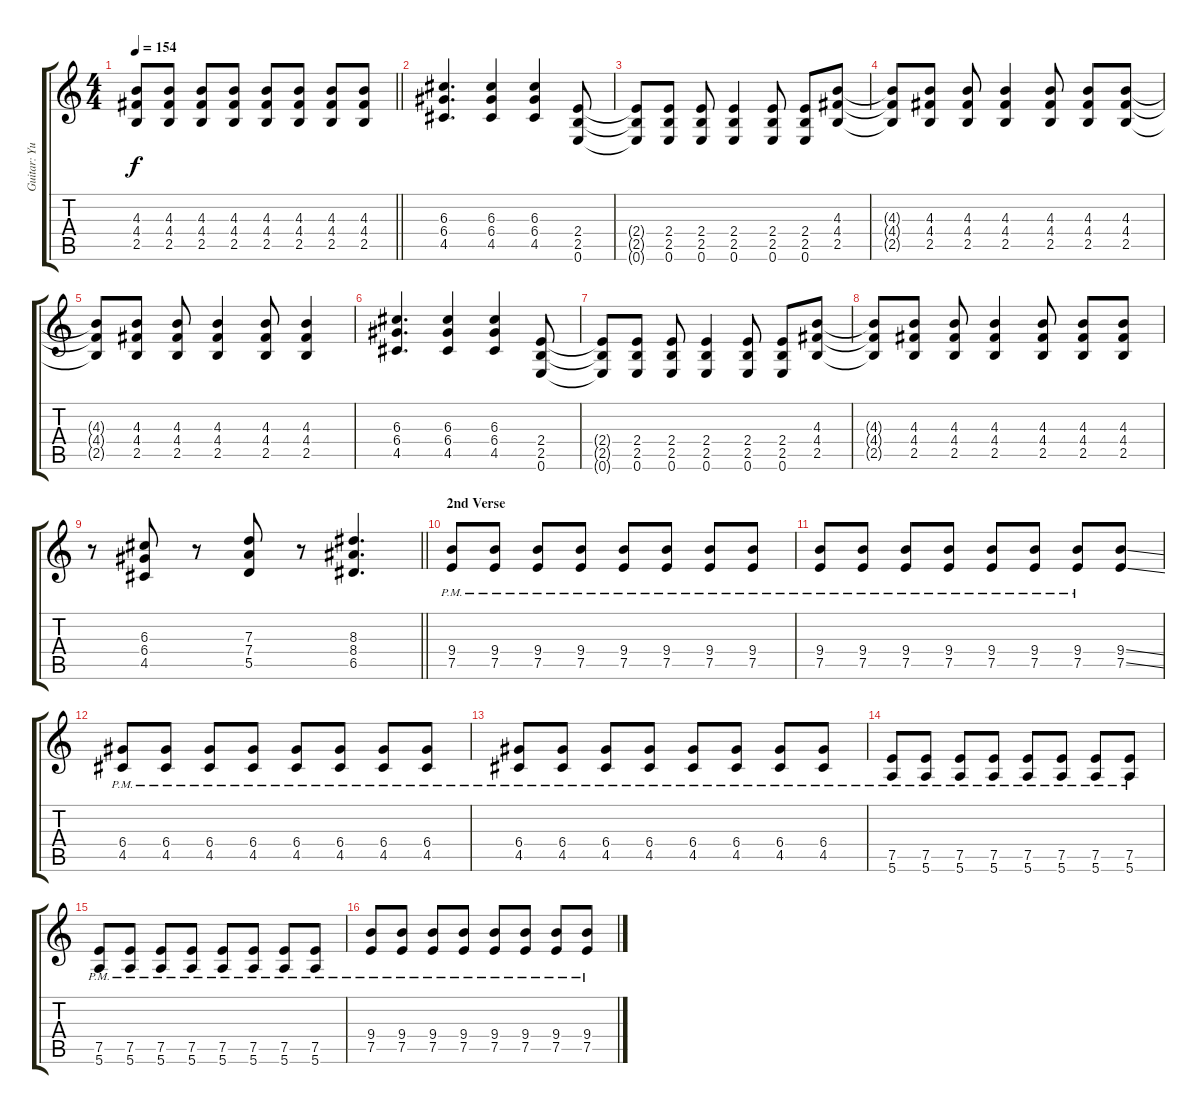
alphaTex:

\track ("Guitar: Yui Hirasawa" "Guitar: Yu") {instrument distortionguitar}
\staff {score tabs}
\tuning (E4 B3 G3 D3 A2 E2) {hide}
\ts (4 4)
\tempo 154
\clef g2
\barLineRight lightlight
\ks c
(4.3 4.4 2.5).8{dy f} (4.3 4.4 2.5).8 (4.3 4.4 2.5).8 (4.3 4.4 2.5).8 (4.3 4.4 2.5).8 (4.3 4.4 2.5).8 (4.3 4.4 2.5).8 (4.3 4.4 2.5).8 |
(6.3 6.4 4.5).4{d} (6.3 6.4 4.5).4 (6.3 6.4 4.5).4 (2.4 2.5 0.6).8 |
(2.4{t} 2.5{t} 0.6{t}).8 (2.4 2.5 0.6).8 (2.4 2.5 0.6).8 (2.4 2.5 0.6).4 (2.4 2.5 0.6).8 (2.4 2.5 0.6).8 (4.3 4.4 2.5).8 |
(4.3{t} 4.4{t} 2.5{t}).8 (4.3 4.4 2.5).8 (4.3 4.4 2.5).8 (4.3 4.4 2.5).4 (4.3 4.4 2.5).8 (4.3 4.4 2.5).8 (4.3 4.4 2.5).8 |
(4.3{t} 4.4{t} 2.5{t}).8 (4.3 4.4 2.5).8 (4.3 4.4 2.5).8 (4.3 4.4 2.5).4 (4.3 4.4 2.5).8 (4.3 4.4 2.5).4 |
(6.3 6.4 4.5).4{d} (6.3 6.4 4.5).4 (6.3 6.4 4.5).4 (2.4 2.5 0.6).8 |
(2.4{t} 2.5{t} 0.6{t}).8 (2.4 2.5 0.6).8 (2.4 2.5 0.6).8 (2.4 2.5 0.6).4 (2.4 2.5 0.6).8 (2.4 2.5 0.6).8 (4.3 4.4 2.5).8 |
(4.3{t} 4.4{t} 2.5{t}).8 (4.3 4.4 2.5).8 (4.3 4.4 2.5).8 (4.3 4.4 2.5).4 (4.3 4.4 2.5).8 (4.3 4.4 2.5).8 (4.3 4.4 2.5).8 |
\barLineRight lightlight
r.8 (6.3 6.4 4.5).8 r.8 (7.3 7.4 5.5).8 r.8 (8.3 8.4 6.5).4{d} |
\section ("" "2nd Verse")
(9.4{pm} 7.5{pm}).8 (9.4{pm} 7.5{pm}).8 (9.4{pm} 7.5{pm}).8 (9.4{pm} 7.5{pm}).8 (9.4{pm} 7.5{pm}).8 (9.4{pm} 7.5{pm}).8 (9.4{pm} 7.5{pm}).8 (9.4{pm} 7.5{pm}).8 |
(9.4{pm} 7.5{pm}).8 (9.4{pm} 7.5{pm}).8 (9.4{pm} 7.5{pm}).8 (9.4{pm} 7.5{pm}).8 (9.4{pm} 7.5{pm}).8 (9.4{pm} 7.5{pm}).8 (9.4{pm} 7.5{pm}).8 (9.4{ss} 7.5{ss}).8 |
(6.4{pm} 4.5{pm}).8 (6.4{pm} 4.5{pm}).8 (6.4{pm} 4.5{pm}).8 (6.4{pm} 4.5{pm}).8 (6.4{pm} 4.5{pm}).8 (6.4{pm} 4.5{pm}).8 (6.4{pm} 4.5{pm}).8 (6.4{pm} 4.5{pm}).8 |
(6.4{pm} 4.5{pm}).8 (6.4{pm} 4.5{pm}).8 (6.4{pm} 4.5{pm}).8 (6.4{pm} 4.5{pm}).8 (6.4{pm} 4.5{pm}).8 (6.4{pm} 4.5{pm}).8 (6.4{pm} 4.5{pm}).8 (6.4{pm} 4.5{pm}).8 |
(7.5{pm} 5.6{pm}).8 (7.5{pm} 5.6{pm}).8 (7.5{pm} 5.6{pm}).8 (7.5{pm} 5.6{pm}).8 (7.5{pm} 5.6{pm}).8 (7.5{pm} 5.6{pm}).8 (7.5{pm} 5.6{pm}).8 (7.5{pm} 5.6{pm}).8 |
(7.5{pm} 5.6{pm}).8 (7.5{pm} 5.6{pm}).8 (7.5{pm} 5.6{pm}).8 (7.5{pm} 5.6{pm}).8 (7.5{pm} 5.6{pm}).8 (7.5{pm} 5.6{pm}).8 (7.5{pm} 5.6{pm}).8 (7.5{pm} 5.6{pm}).8 |
(9.4{pm} 7.5{pm}).8 (9.4{pm} 7.5{pm}).8 (9.4{pm} 7.5{pm}).8 (9.4{pm} 7.5{pm}).8 (9.4{pm} 7.5{pm}).8 (9.4{pm} 7.5{pm}).8 (9.4{pm} 7.5{pm}).8 (9.4{pm} 7.5{pm}).8
